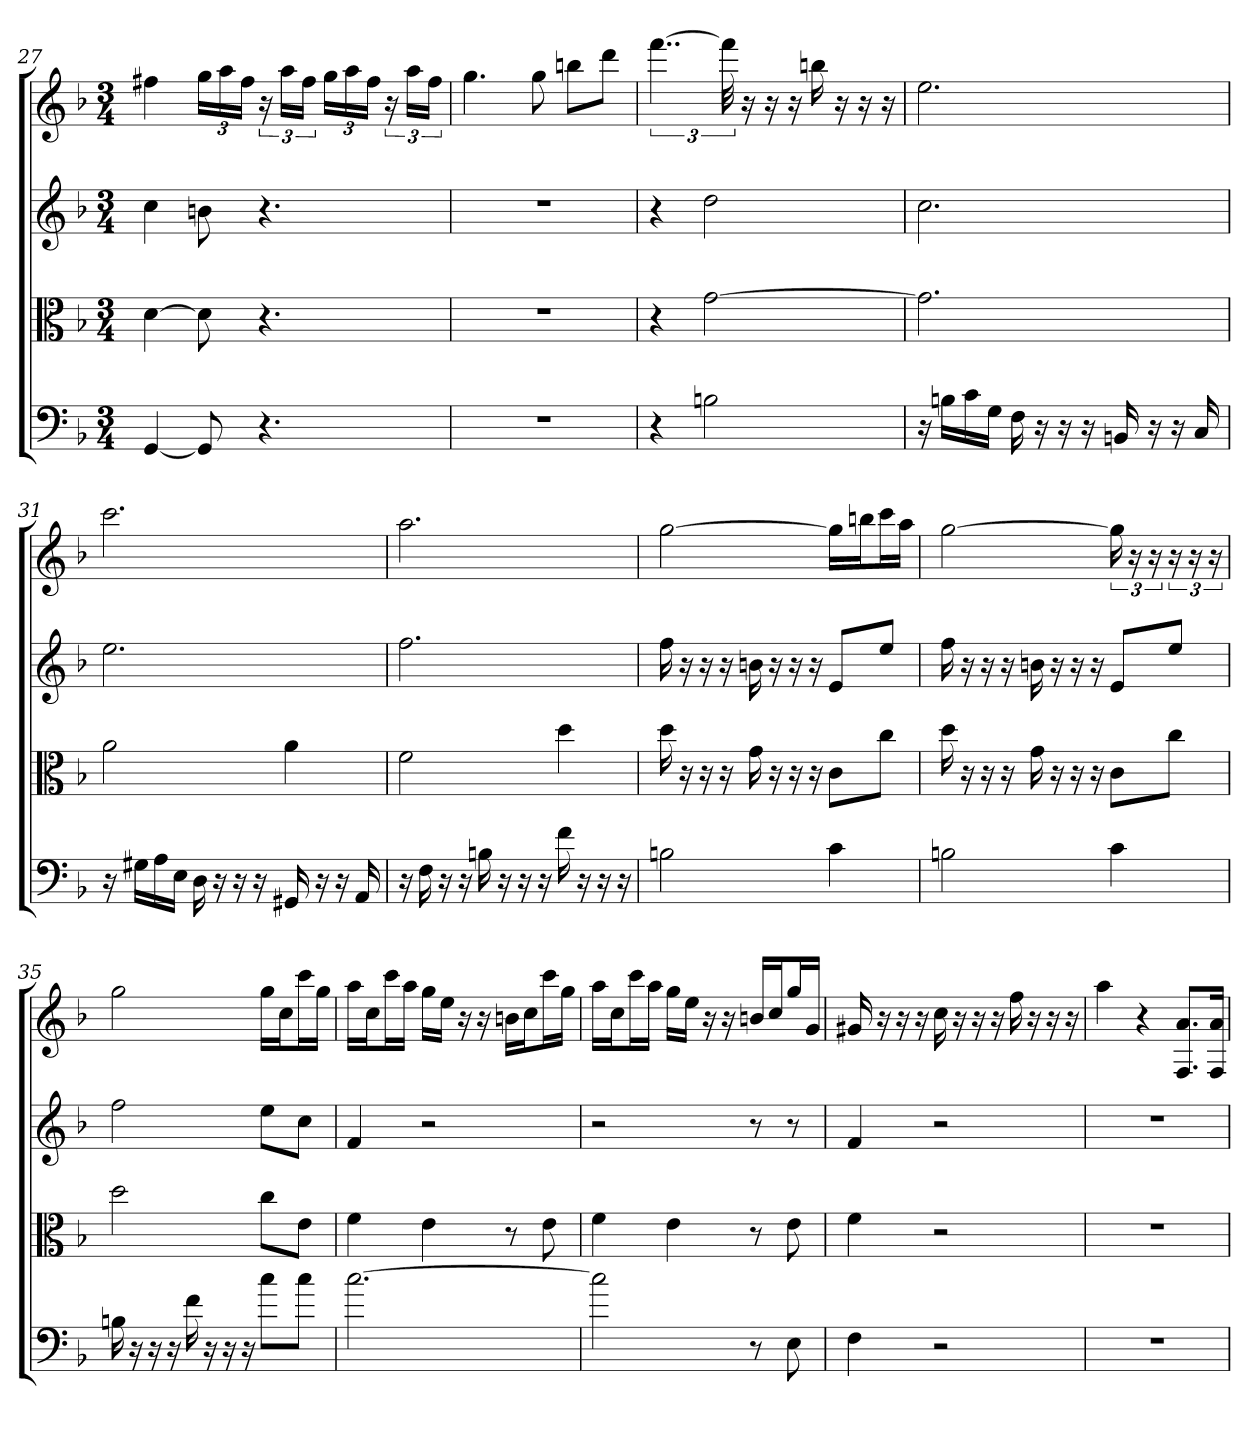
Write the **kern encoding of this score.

**kern	**kern	**kern	**kern
*part4	*part3	*part2	*part1
*staff4	*staff3	*staff2	*staff1
*clefF4	*clefC3	*clefG2	*clefG2
*k[b-]	*k[b-]	*k[b-]	*k[b-]
*F:	*F:	*F:	*F:
*M3/4	*M3/4	*M3/4	*M3/4
=27	=27	=27	=27
[4GG	[4d	4cc	4ff#X
8GG]	8d]	8bn	24gg\LL
.	.	.	24aa\
.	.	.	24ff#\JJ
4.r	4.r	4.r	24r
.	.	.	24aa\LL
.	.	.	24ff#\JJ
.	.	.	24gg\LL
.	.	.	24aa\
.	.	.	24ff#\JJ
.	.	.	24r
.	.	.	24aa\LL
.	.	.	24ff#\JJ
=28	=28	=28	=28
2.r	2.r	2.r	4.gg
.	.	.	8gg
.	.	.	8bbn\L
.	.	.	8ddd\J
=29	=29	=29	=29
4r	4r	4r	[6..fff
2Bn	[2g	2dd	.
.	.	.	48fff]
.	.	.	16r
.	.	.	16r
.	.	.	16r
.	.	.	16bbn
.	.	.	16r
.	.	.	16r
.	.	.	16r
=30	=30	=30	=30
16r	2.g]	2.cc	2.ee
16Bn\LL	.	.	.
16c\	.	.	.
16G\JJ	.	.	.
16F	.	.	.
16r	.	.	.
16r	.	.	.
16r	.	.	.
16BBn	.	.	.
16r	.	.	.
16r	.	.	.
16C	.	.	.
=31	=31	=31	=31
16r	2a	2.ee	2.ccc
16G#X\LL	.	.	.
16A\	.	.	.
16E\JJ	.	.	.
16D	.	.	.
16r	.	.	.
16r	.	.	.
16r	.	.	.
16GG#X	4a	.	.
16r	.	.	.
16r	.	.	.
16AA	.	.	.
=32	=32	=32	=32
16r	2f	2.ff	2.aa
16F	.	.	.
16r	.	.	.
16r	.	.	.
16Bn	.	.	.
16r	.	.	.
16r	.	.	.
16r	.	.	.
16f	4dd	.	.
16r	.	.	.
16r	.	.	.
16r	.	.	.
=33	=33	=33	=33
2Bn	16dd	16ff	[2gg
.	16r	16r	.
.	16r	16r	.
.	16r	16r	.
.	16g	16bn	.
.	16r	16r	.
.	16r	16r	.
.	16r	16r	.
4c	8c\L	8e/L	16gg\LL]
.	.	.	16bbn\J
.	8cc\J	8ee/J	16ccc\L
.	.	.	16aa\JJ
=34	=34	=34	=34
2Bn	16dd	16ff	[2gg
.	16r	16r	.
.	16r	16r	.
.	16r	16r	.
.	16g	16bn	.
.	16r	16r	.
.	16r	16r	.
.	16r	16r	.
4c	8c\L	8e/L	24gg]
.	.	.	24r
.	.	.	24r
.	8cc\J	8ee/J	24r
.	.	.	24r
.	.	.	24r
=35	=35	=35	=35
16Bn	2dd	2ff	2gg
16r	.	.	.
16r	.	.	.
16r	.	.	.
16f	.	.	.
16r	.	.	.
16r	.	.	.
16r	.	.	.
8cc\L	8cc\L	8ee\L	16gg\LL
.	.	.	16cc\J
8cc\J	8e\J	8cc\J	16ccc\L
.	.	.	16gg\JJ
=36	=36	=36	=36
[2.cc	4f	4f	16aa\LL
.	.	.	16cc\J
.	.	.	16ccc\L
.	.	.	16aa\JJ
.	4e	2r	16gg\LL
.	.	.	16ee\JJ
.	.	.	16r
.	.	.	16r
.	8r	.	16bn\LL
.	.	.	16cc\J
.	8e	.	16ccc\L
.	.	.	16gg\JJ
=37	=37	=37	=37
2cc]	4f	2r	16aa\LL
.	.	.	16cc\J
.	.	.	16ccc\L
.	.	.	16aa\JJ
.	4e	.	16gg\LL
.	.	.	16ee\JJ
.	.	.	16r
.	.	.	16r
8r	8r	8r	16bn/LL
.	.	.	16cc/J
8E	8e	8r	16gg/L
.	.	.	16g/JJ
=38	=38	=38	=38
4F	4f	4f	16g#X
.	.	.	16r
.	.	.	16r
.	.	.	16r
2r	2r	2r	16cc
.	.	.	16r
.	.	.	16r
.	.	.	16r
.	.	.	16ff
.	.	.	16r
.	.	.	16r
.	.	.	16r
=39	=39	=39	=39
2.r	2.r	2.r	4aa
.	.	.	4r
.	.	.	8.F/ 8.a/L
.	.	.	16F/ 16a/Jk
=	=	=	=
*-	*-	*-	*-
